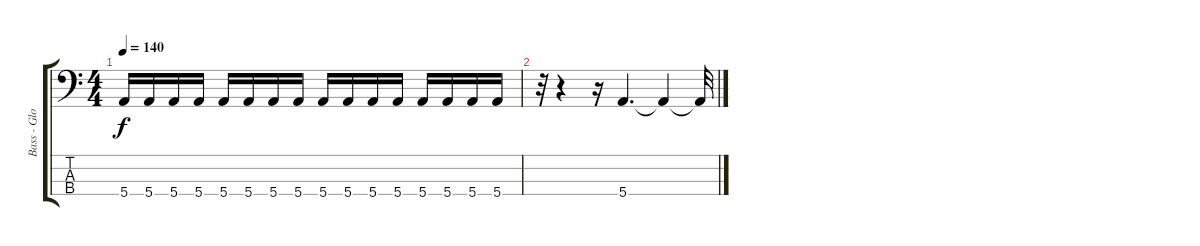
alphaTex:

\track ("Bass - Glover" "Bass - Glo") {instrument electricbasspick}
\staff {score tabs}
\tuning (G2 D2 A1 E1) {hide}
\ts (4 4)
\tempo 140
\clef f4
\ks c
5.4.16{dy f} 5.4.16 5.4.16 5.4.16 5.4.16 5.4.16 5.4.16 5.4.16 5.4.16 5.4.16 5.4.16 5.4.16 5.4.16 5.4.16 5.4.16 5.4.16 |
r.32 r.4 r.16 5.4.4{d} 5.4{t}.4 5.4{t}.32
